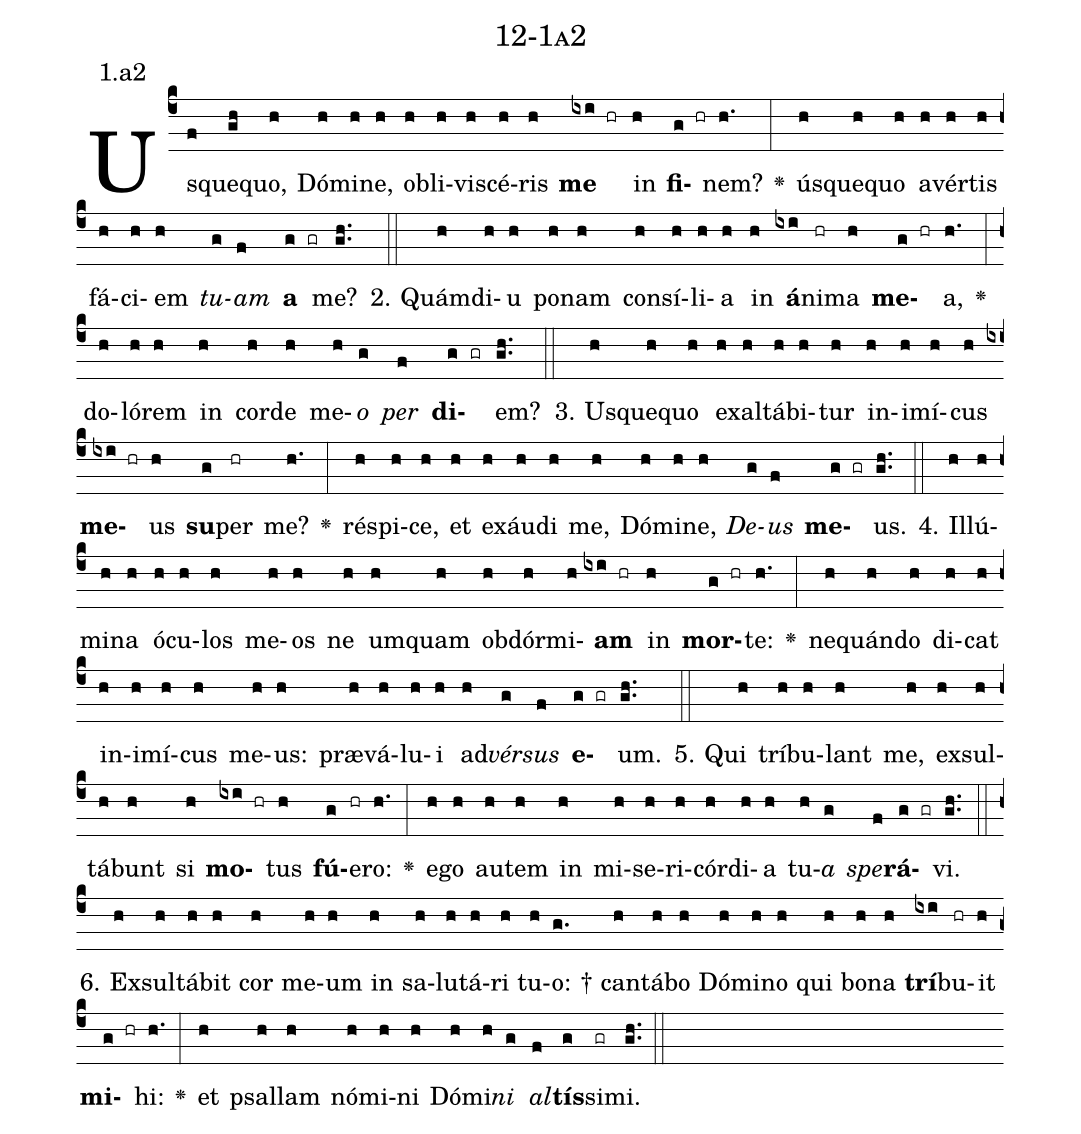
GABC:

name: 12-1a2;
annotation: 1.a2;
%%
(c4)Us(f)que(gh)quo,(h) Dó(h)mi(h)ne,(h) ob(h)li(h)vi(h)scé(h)ris(h) <b>me</b>(ixi hr) in(h) <b>fi</b>(g hr)nem?(h.) <v>\greheightstar</v>(:) ús(h)que(h)quo(h) a(h)vér(h)tis(h) fá(h)ci(h)em(h) <i>tu</i>(g)<i>am</i>(f) <b>a</b>(g gr) me?(gh..) (::)
2. Quám(h)di(h)u(h) po(h)nam(h) con(h)sí(h)li(h)a(h) in(h) <b>á</b>(ixi)ni(hr)ma(h) <b>me</b>(g hr)a,(h.) <v>\greheightstar</v>(:) do(h)ló(h)rem(h) in(h) cor(h)de(h) me(h)<i>o</i>(g) <i>per</i>(f) <b>di</b>(g gr)em?(gh..) (::)
3. Us(h)que(h)quo(h) ex(h)al(h)tá(h)bi(h)tur(h) in(h)i(h)mí(h)cus(h) <b>me</b>(ixi hr)us(h) <b>su</b>(g)per(hr) me?(h.) <v>\greheightstar</v>(:) ré(h)spi(h)ce,(h) et(h) ex(h)áu(h)di(h) me,(h) Dó(h)mi(h)ne,(h) <i>De</i>(g)<i>us</i>(f) <b>me</b>(g gr)us.(gh..) (::)
4. Il(h)lú(h)mi(h)na(h) ó(h)cu(h)los(h) me(h)os(h) ne(h) um(h)quam(h) ob(h)dór(h)mi(h)<b>am</b>(ixi hr) in(h) <b>mor</b>(g hr)te:(h.) <v>\greheightstar</v>(:) ne(h)quán(h)do(h) di(h)cat(h) in(h)i(h)mí(h)cus(h) me(h)us:(h) præ(h)vá(h)lu(h)i(h) ad(h)<i>vér</i>(g)<i>sus</i>(f) <b>e</b>(g gr)um.(gh..) (::)
5. Qui(h) trí(h)bu(h)lant(h) me,(h) ex(h)sul(h)tá(h)bunt(h) si(h) <b>mo</b>(ixi hr)tus(h) <b>fú</b>(g)e(hr)ro:(h.) <v>\greheightstar</v>(:) e(h)go(h) au(h)tem(h) in(h) mi(h)se(h)ri(h)cór(h)di(h)a(h) tu(h)<i>a</i>(g) <i>spe</i>(f)<b>rá</b>(g gr)vi.(gh..) (::)
6. Ex(h)sul(h)tá(h)bit(h) cor(h) me(h)um(h) in(h) sa(h)lu(h)tá(h)ri(h) tu(h)o: †(g.) can(h)tá(h)bo(h) Dó(h)mi(h)no(h) qui(h) bo(h)na(h) <b>trí</b>(ixi)bu(hr)it(h) <b>mi</b>(g hr)hi:(h.) <v>\greheightstar</v>(:) et(h) psal(h)lam(h) nó(h)mi(h)ni(h) Dó(h)mi(h)<i>ni</i>(g) <i>al</i>(f)<b>tís</b>(g)si(gr)mi.(gh..) (::)
